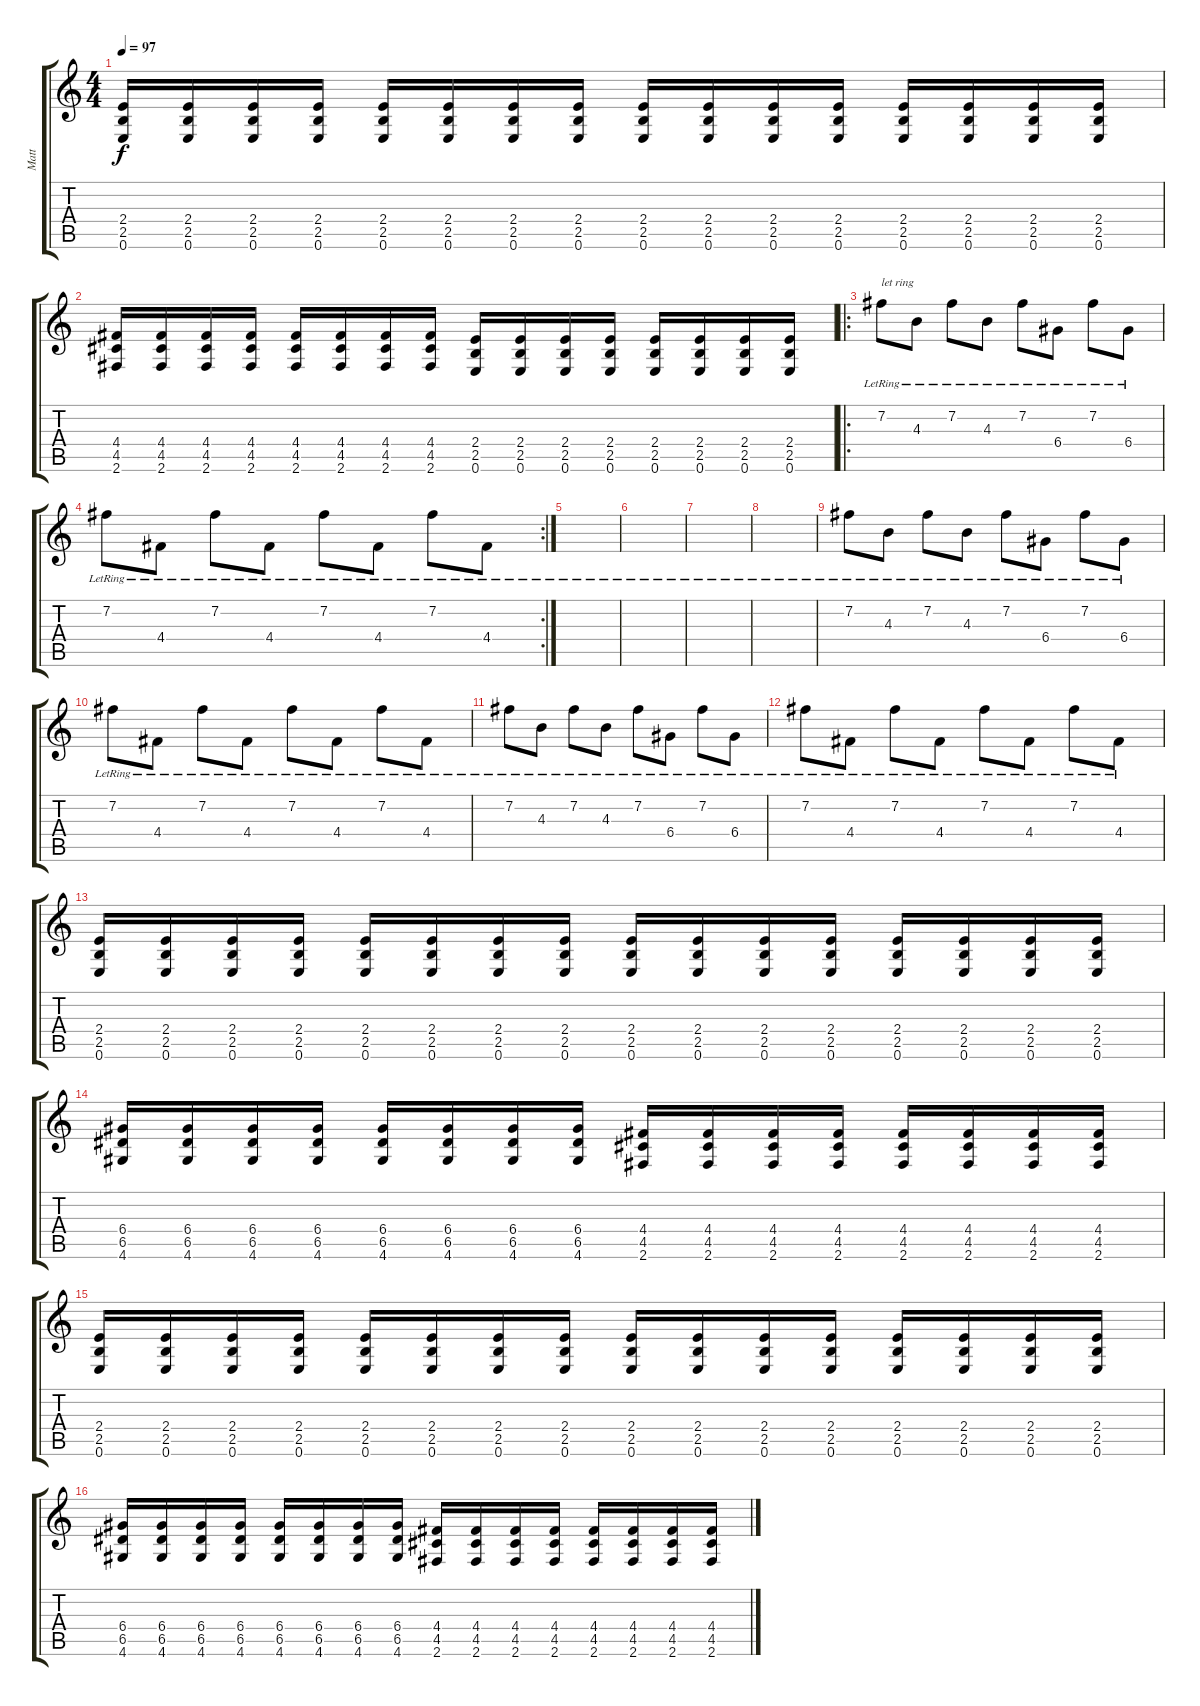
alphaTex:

\track ("Matt" "Matt") {instrument distortionguitar}
\staff {score tabs}
\tuning (E4 B3 G3 D3 A2 E2) {hide}
\ts (4 4)
\tempo 97
\clef g2
\ks c
(2.4 2.5 0.6).16{dy f} (2.4 2.5 0.6).16 (2.4 2.5 0.6).16 (2.4 2.5 0.6).16 (2.4 2.5 0.6).16 (2.4 2.5 0.6).16 (2.4 2.5 0.6).16 (2.4 2.5 0.6).16 (2.4 2.5 0.6).16 (2.4 2.5 0.6).16 (2.4 2.5 0.6).16 (2.4 2.5 0.6).16 (2.4 2.5 0.6).16 (2.4 2.5 0.6).16 (2.4 2.5 0.6).16 (2.4 2.5 0.6).16 |
(4.4 4.5 2.6).16 (4.4 4.5 2.6).16 (4.4 4.5 2.6).16 (4.4 4.5 2.6).16 (4.4 4.5 2.6).16 (4.4 4.5 2.6).16 (4.4 4.5 2.6).16 (4.4 4.5 2.6).16 (2.4 2.5 0.6).16 (2.4 2.5 0.6).16 (2.4 2.5 0.6).16 (2.4 2.5 0.6).16 (2.4 2.5 0.6).16 (2.4 2.5 0.6).16 (2.4 2.5 0.6).16 (2.4 2.5 0.6).16 |
\ro
7.2{lr}.8{txt "let ring"} 4.3{lr}.8 7.2{lr}.8 4.3{lr}.8 7.2{lr}.8 6.4{lr}.8 7.2{lr}.8 6.4{lr}.8 |
\rc 2
7.2{lr}.8 4.4{lr}.8 7.2{lr}.8 4.4{lr}.8 7.2{lr}.8 4.4{lr}.8 7.2{lr}.8 4.4{lr}.8 |
|
|
|
|
7.2{lr}.8 4.3{lr}.8 7.2{lr}.8 4.3{lr}.8 7.2{lr}.8 6.4{lr}.8 7.2{lr}.8 6.4{lr}.8 |
7.2{lr}.8 4.4{lr}.8 7.2{lr}.8 4.4{lr}.8 7.2{lr}.8 4.4{lr}.8 7.2{lr}.8 4.4{lr}.8 |
7.2{lr}.8 4.3{lr}.8 7.2{lr}.8 4.3{lr}.8 7.2{lr}.8 6.4{lr}.8 7.2{lr}.8 6.4{lr}.8 |
7.2{lr}.8 4.4{lr}.8 7.2{lr}.8 4.4{lr}.8 7.2{lr}.8 4.4{lr}.8 7.2{lr}.8 4.4{lr}.8 |
(2.4 2.5 0.6).16 (2.4 2.5 0.6).16 (2.4 2.5 0.6).16 (2.4 2.5 0.6).16 (2.4 2.5 0.6).16 (2.4 2.5 0.6).16 (2.4 2.5 0.6).16 (2.4 2.5 0.6).16 (2.4 2.5 0.6).16 (2.4 2.5 0.6).16 (2.4 2.5 0.6).16 (2.4 2.5 0.6).16 (2.4 2.5 0.6).16 (2.4 2.5 0.6).16 (2.4 2.5 0.6).16 (2.4 2.5 0.6).16 |
(6.4 6.5 4.6).16 (6.4 6.5 4.6).16 (6.4 6.5 4.6).16 (6.4 6.5 4.6).16 (6.4 6.5 4.6).16 (6.4 6.5 4.6).16 (6.4 6.5 4.6).16 (6.4 6.5 4.6).16 (4.4 4.5 2.6).16 (4.4 4.5 2.6).16 (4.4 4.5 2.6).16 (4.4 4.5 2.6).16 (4.4 4.5 2.6).16 (4.4 4.5 2.6).16 (4.4 4.5 2.6).16 (4.4 4.5 2.6).16 |
(2.4 2.5 0.6).16 (2.4 2.5 0.6).16 (2.4 2.5 0.6).16 (2.4 2.5 0.6).16 (2.4 2.5 0.6).16 (2.4 2.5 0.6).16 (2.4 2.5 0.6).16 (2.4 2.5 0.6).16 (2.4 2.5 0.6).16 (2.4 2.5 0.6).16 (2.4 2.5 0.6).16 (2.4 2.5 0.6).16 (2.4 2.5 0.6).16 (2.4 2.5 0.6).16 (2.4 2.5 0.6).16 (2.4 2.5 0.6).16 |
(6.4 6.5 4.6).16 (6.4 6.5 4.6).16 (6.4 6.5 4.6).16 (6.4 6.5 4.6).16 (6.4 6.5 4.6).16 (6.4 6.5 4.6).16 (6.4 6.5 4.6).16 (6.4 6.5 4.6).16 (4.4 4.5 2.6).16 (4.4 4.5 2.6).16 (4.4 4.5 2.6).16 (4.4 4.5 2.6).16 (4.4 4.5 2.6).16 (4.4 4.5 2.6).16 (4.4 4.5 2.6).16 (4.4 4.5 2.6).16
